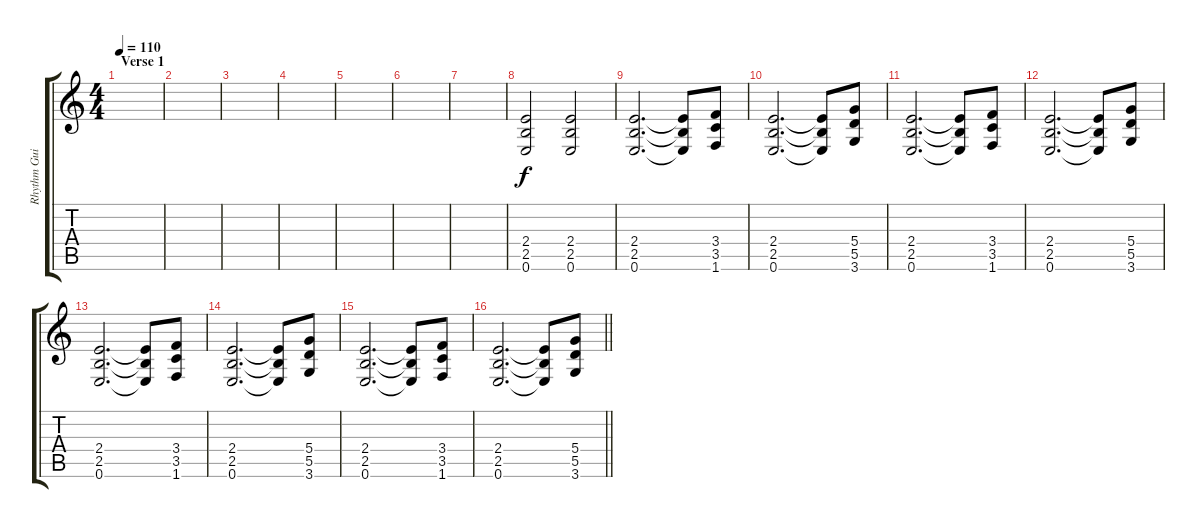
\track ("Rhythm Guitar 2" "Rhythm Gui") {instrument distortionguitar}
\staff {score tabs}
\tuning (E4 B3 G3 D3 A2 E2) {hide}
\ts (4 4)
\section ("" "Verse 1")
\tempo 110
\clef g2
\ks c
|
|
|
|
|
|
|
(2.4 2.5 0.6).2 (2.4 2.5 0.6).2 |
(2.4 2.5 0.6).2{d} (2.4{t} 2.5{t} 0.6{t}).8 (3.4 3.5 1.6).8 |
(2.4 2.5 0.6).2{d} (2.4{t} 2.5{t} 0.6{t}).8 (5.4 5.5 3.6).8 |
(2.4 2.5 0.6).2{d} (2.4{t} 2.5{t} 0.6{t}).8 (3.4 3.5 1.6).8 |
(2.4 2.5 0.6).2{d} (2.4{t} 2.5{t} 0.6{t}).8 (5.4 5.5 3.6).8 |
(2.4 2.5 0.6).2{d} (2.4{t} 2.5{t} 0.6{t}).8 (3.4 3.5 1.6).8 |
(2.4 2.5 0.6).2{d} (2.4{t} 2.5{t} 0.6{t}).8 (5.4 5.5 3.6).8 |
(2.4 2.5 0.6).2{d} (2.4{t} 2.5{t} 0.6{t}).8 (3.4 3.5 1.6).8 |
\barLineRight lightlight
(2.4 2.5 0.6).2{d} (2.4{t} 2.5{t} 0.6{t}).8 (5.4 5.5 3.6).8
